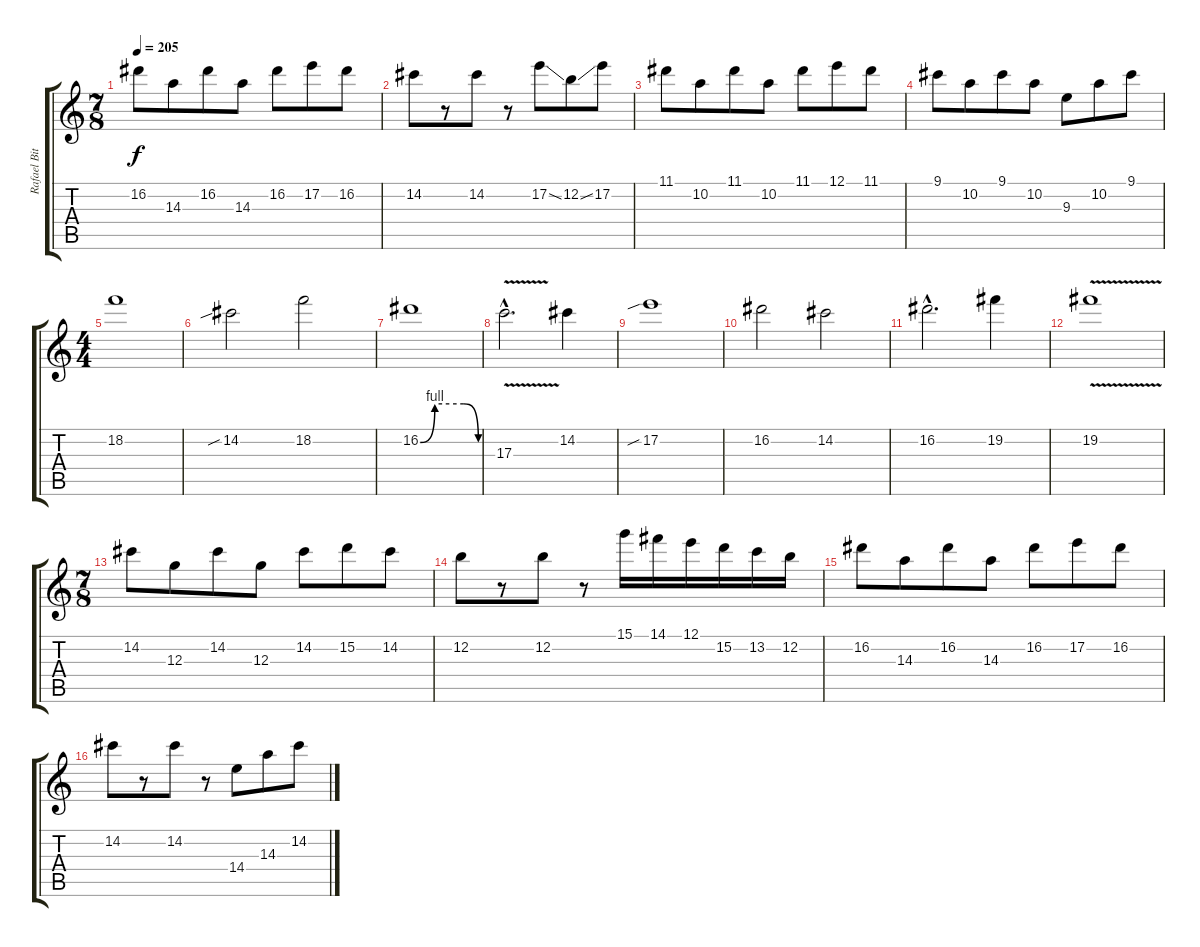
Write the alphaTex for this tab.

\track ("Rafael Bittencourt (Solo)" "Rafael Bit") {instrument distortionguitar}
\staff {score tabs}
\tuning (E4 B3 G3 D3 A2 E2) {hide}
\ts (7 8)
\tempo 205
\clef g2
\ks c
16.2.8{dy f} 14.3.8 16.2.8 14.3.8 16.2.8 17.2.8 16.2.8 |
14.2.8 r.8 14.2.8 r.8 17.2{ss}.8 12.2{ss}.8 17.2.8 |
11.1.8 10.2.8 11.1.8 10.2.8 11.1.8 12.1.8 11.1.8 |
9.1.8 10.2.8 9.1.8 10.2.8 9.3.8 10.2.8 9.1.8 |
\ts (4 4)
18.2.1 |
14.2{sib}.2 18.2.2 |
16.2{be (custom 0 0 15 4 30 4 45 4 60 0)}.1 |
17.3{v hac}.2{d} 14.2.4 |
17.2{sib}.1 |
16.2.2 14.2.2 |
16.2{hac}.2{d} 19.2.4 |
19.2{v}.1 |
\ts (7 8)
14.2.8 12.3.8 14.2.8 12.3.8 14.2.8 15.2.8 14.2.8 |
12.2.8 r.8 12.2.8 r.8 15.1.16 14.1.16 12.1.16 15.2.16 13.2.16 12.2.16 |
16.2.8 14.3.8 16.2.8 14.3.8 16.2.8 17.2.8 16.2.8 |
14.2.8 r.8 14.2.8 r.8 14.4.8 14.3.8 14.2.8
